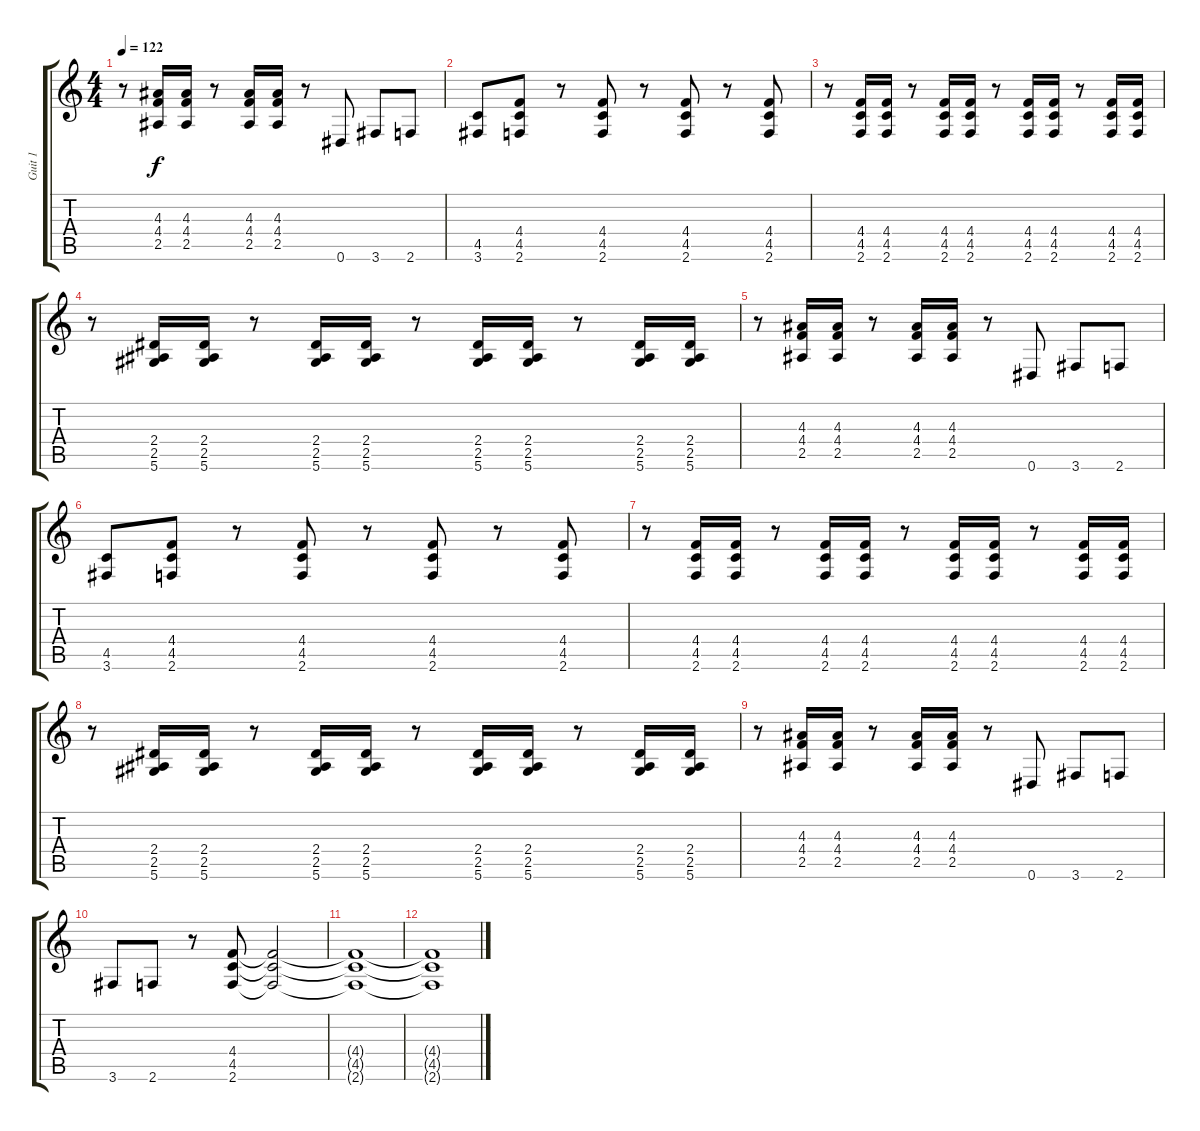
\track ("Guit 1" "Guit 1") {instrument distortionguitar}
\staff {score tabs}
\tuning (Eb4 Bb3 Gb3 Db3 Ab2 Eb2) {hide}
\ts (4 4)
\tempo 122
\clef g2
\ks c
r.8{dy f} (4.3 4.4 2.5).16 (4.3 4.4 2.5).16 r.8 (4.3 4.4 2.5).16 (4.3 4.4 2.5).16 r.8 0.6.8 3.6.8 2.6.8 |
(4.5 3.6).8 (4.4 4.5 2.6).8 r.8 (4.4 4.5 2.6).8 r.8 (4.4 4.5 2.6).8 r.8 (4.4 4.5 2.6).8 |
r.8 (4.4 4.5 2.6).16 (4.4 4.5 2.6).16 r.8 (4.4 4.5 2.6).16 (4.4 4.5 2.6).16 r.8 (4.4 4.5 2.6).16 (4.4 4.5 2.6).16 r.8 (4.4 4.5 2.6).16 (4.4 4.5 2.6).16 |
r.8 (2.4 2.5 5.6).16 (2.4 2.5 5.6).16 r.8 (2.4 2.5 5.6).16 (2.4 2.5 5.6).16 r.8 (2.4 2.5 5.6).16 (2.4 2.5 5.6).16 r.8 (2.4 2.5 5.6).16 (2.4 2.5 5.6).16 |
r.8 (4.3 4.4 2.5).16 (4.3 4.4 2.5).16 r.8 (4.3 4.4 2.5).16 (4.3 4.4 2.5).16 r.8 0.6.8 3.6.8 2.6.8 |
(4.5 3.6).8 (4.4 4.5 2.6).8 r.8 (4.4 4.5 2.6).8 r.8 (4.4 4.5 2.6).8 r.8 (4.4 4.5 2.6).8 |
r.8 (4.4 4.5 2.6).16 (4.4 4.5 2.6).16 r.8 (4.4 4.5 2.6).16 (4.4 4.5 2.6).16 r.8 (4.4 4.5 2.6).16 (4.4 4.5 2.6).16 r.8 (4.4 4.5 2.6).16 (4.4 4.5 2.6).16 |
r.8 (2.4 2.5 5.6).16 (2.4 2.5 5.6).16 r.8 (2.4 2.5 5.6).16 (2.4 2.5 5.6).16 r.8 (2.4 2.5 5.6).16 (2.4 2.5 5.6).16 r.8 (2.4 2.5 5.6).16 (2.4 2.5 5.6).16 |
r.8 (4.3 4.4 2.5).16 (4.3 4.4 2.5).16 r.8 (4.3 4.4 2.5).16 (4.3 4.4 2.5).16 r.8 0.6.8 3.6.8 2.6.8 |
3.6.8 2.6.8 r.8 (4.4 4.5 2.6).8 (4.4{t} 4.5{t} 2.6{t}).2 |
(4.4{t} 4.5{t} 2.6{t}).1 |
(4.4{t} 4.5{t} 2.6{t}).1
